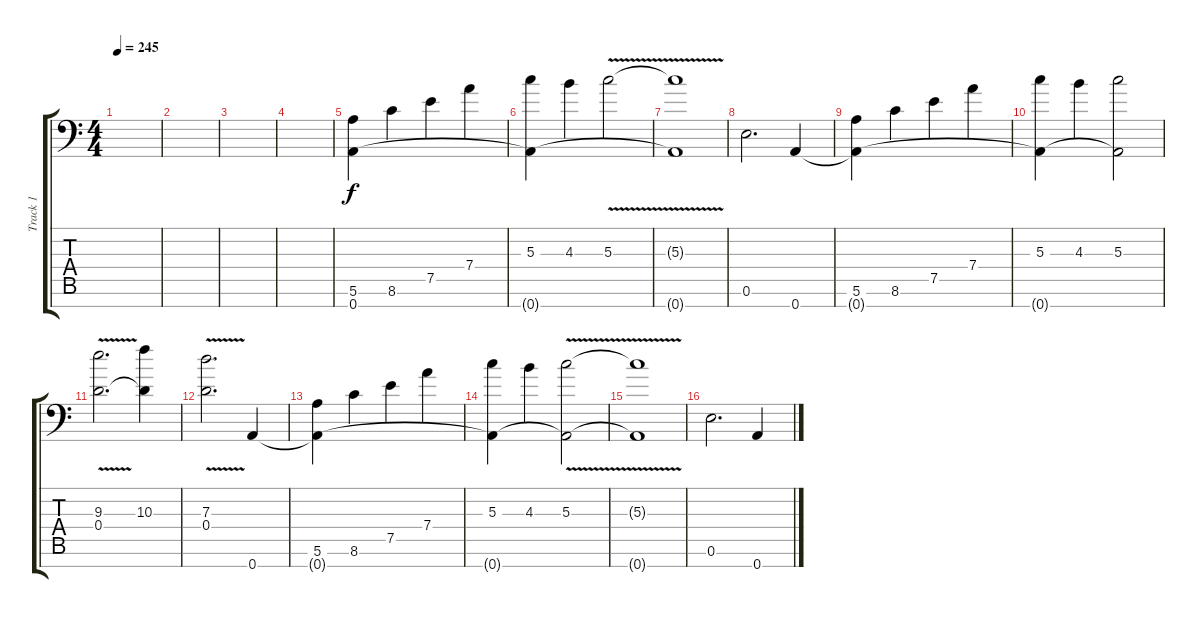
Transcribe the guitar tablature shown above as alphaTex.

\track ("Track 1" "Track 1") {instrument overdrivenguitar}
\staff {score tabs}
\tuning (E4 B3 G3 D3 A2 E2 A1) {hide}
\ts (4 4)
\tempo 245
\clef f4
\ks c
|
|
|
|
(5.6 0.7).4 8.6.4 7.5.4 7.4.4 |
(5.3 0.7{t}).4 4.3.4 5.3{v}.2 |
(5.3{t} 0.7{t}).1 |
0.6.2{d} 0.7.4 |
(5.6 0.7{t}).4 8.6.4 7.5.4 7.4.4 |
(5.3 0.7{t}).4 4.3.4 (5.3 0.7{t}).2 |
(9.3{v} 0.4).2{d} (10.3 0.4{t}).4 |
(7.3{v} 0.4).2{d} 0.7.4 |
(5.6 0.7{t}).4 8.6.4 7.5.4 7.4.4 |
(5.3 0.7{t}).4 4.3.4 (5.3{v} 0.7{t}).2 |
(5.3{t} 0.7{t}).1 |
0.6.2{d} 0.7.4
